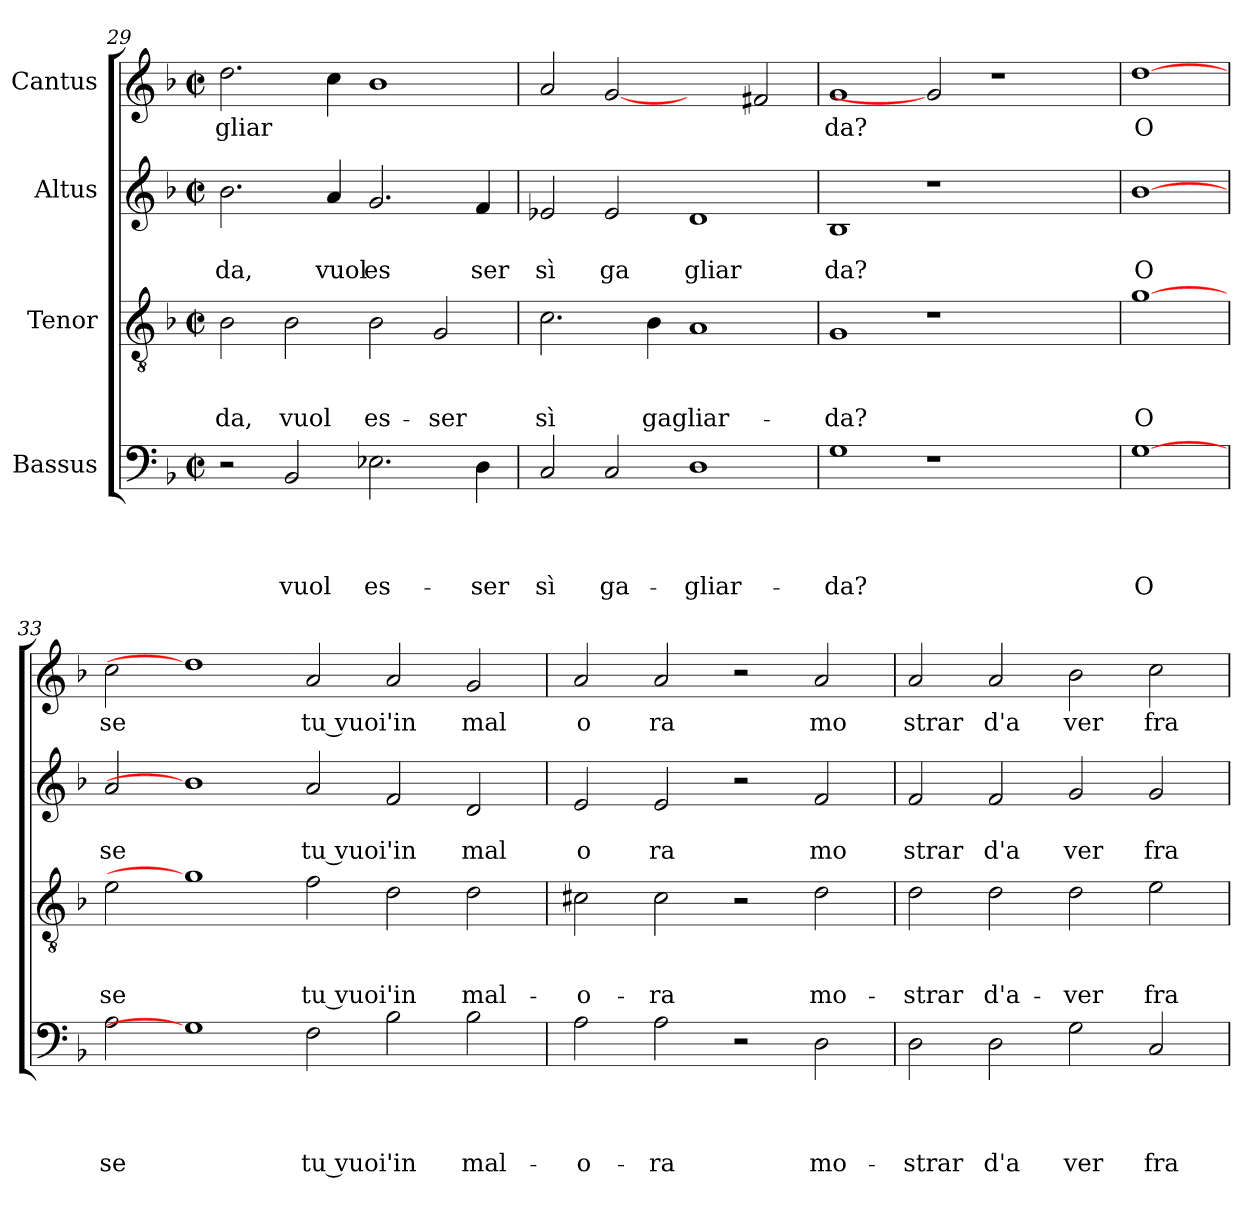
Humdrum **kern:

**kern	**text	**text	**text	**text	**kern	**text	**text	**text	**kern	**text	**text	**kern	**text
*part4	*part4	*part4	*part4	*part4	*part3	*part3	*part3	*part3	*part2	*part2	*part2	*part1	*part1
*staff4	*staff4	*staff4	*staff4	*staff4	*staff3	*staff3	*staff3	*staff3	*staff2	*staff2	*staff2	*staff1	*staff1
*I"Bassus	*	*	*	*	*I"Tenor	*	*	*	*I"Altus	*	*	*I"Cantus	*
*clefF4	*	*	*	*	*clefGv2	*	*	*	*clefG2	*	*	*clefG2	*
*k[b-]	*	*	*	*	*k[b-]	*	*	*	*k[b-]	*	*	*k[b-]	*
*F:	*	*	*	*	*F:	*	*	*	*F:	*	*	*F:	*
*M2/2	*	*	*	*	*M2/2	*	*	*	*M2/2	*	*	*M2/2	*
*met(c|)	*	*	*	*	*met(c|)	*	*	*	*met(c|)	*	*	*met(c|)	*
=29	=29	=29	=29	=29	=29	=29	=29	=29	=29	=29	=29	=29	=29
!	!	!	!	!	!	!	!	!LO:LY:b	!	!	!LO:LY:b	!	!LO:LY:b
2r	.	.	.	.	2B-\	.	.	-da,	2.b-\	.	da,	2.dd\	gliar
!	!	!	!	!LO:LY:b	!	!	!	!LO:LY:b	!	!	!	!	!
2BB-/	.	.	.	vuol	2B-\	.	.	vuol	.	.	.	.	.
!	!	!	!	!	!	!	!	!	!	!	!LO:LY:b	!	!
.	.	.	.	.	.	.	.	.	4a/	.	vuol	4cc\	.
!	!	!	!	!LO:LY:b	!	!	!	!LO:LY:b	!	!	!LO:LY:b	!	!
2.E-\	.	.	.	es-	2B-\	.	.	es-	2.g/	.	es	1b-	.
!	!	!	!	!	!	!	!	!LO:LY:b	!	!	!	!	!
.	.	.	.	.	2G/	.	.	-ser	.	.	.	.	.
!	!	!	!	!LO:LY:b	!	!	!	!	!	!	!LO:LY:b	!	!
4D\	.	.	.	-ser	.	.	.	.	4f/	.	ser	.	.
=30	=30	=30	=30	=30	=30	=30	=30	=30	=30	=30	=30	=30	=30
!	!	!	!	!LO:LY:b	!	!	!	!LO:LY:b	!	!	!LO:LY:b	!	!
2C/	.	.	.	sì	2.c\	.	.	sì	2e-/	.	sì	2a/	.
!	!	!	!	!LO:LY:b	!	!	!	!	!	!	!LO:LY:b	!	!
2C/	.	.	.	ga-	.	.	.	.	2e-/	.	ga	[2g	.
!	!	!	!	!	!	!	!	!LO:LY:b	!	!	!	!	!
.	.	.	.	.	4B-\	.	.	gagliar-	.	.	.	.	.
!	!	!	!	!LO:LY:b	!	!	!	!	!	!	!LO:LY:b	!	!
1D	.	.	.	-gliar-	1A	.	.	.	1d	.	gliar	2ryy	.
.	.	.	.	.	.	.	.	.	.	.	.	2f#/	.
=31	=31	=31	=31	=31	=31	=31	=31	=31	=31	=31	=31	=31	=31
!	!	!	!	!LO:LY:b	!	!	!	!LO:LY:b	!	!	!LO:LY:b	!	!LO:LY:b
1G	.	.	.	-da?	1G	.	.	-da?	1B-	.	da?	1g	da?
1r	.	.	.	.	1r	.	.	.	1r	.	.	2g]	.
.	.	.	.	.	.	.	.	.	.	.	.	1r	.
2ryy	.	.	.	.	2ryy	.	.	.	2ryy	.	.	.	.
=32	=32	=32	=32	=32	=32	=32	=32	=32	=32	=32	=32	=32	=32
!	!	!	!	!LO:LY:b	!	!	!	!LO:LY:b	!	!	!LO:LY:b	!	!LO:LY:b
[1G	.	.	.	O	[1g	.	.	O	[1b-	.	O	[1dd	O
=33	=33	=33	=33	=33	=33	=33	=33	=33	=33	=33	=33	=33	=33
!	!	!	!	!LO:LY:b	!	!	!	!LO:LY:b	!	!	!LO:LY:b	!	!LO:LY:b
2A\	.	.	.	se	2e\	.	.	se	2a/	.	se	2cc\	se
1G]	.	.	.	.	1g]	.	.	.	1b-]	.	.	1dd]	.
!	!	!	!	!LO:LY:b	!	!	!	!LO:LY:b	!	!	!LO:LY:b	!	!LO:LY:b
2F\	.	.	.	tu vuoi'in	2f\	.	.	tu vuoi'in	2a/	.	tu vuoi'in	2a/	tu vuoi'in
2B-\	.	.	.	.	2d\	.	.	.	2f/	.	.	2a/	.
!	!	!	!	!LO:LY:b	!	!	!	!LO:LY:b	!	!	!LO:LY:b	!	!LO:LY:b
2B-\	.	.	.	mal-	2d\	.	.	mal-	2d/	.	mal	2g/	mal
=34	=34	=34	=34	=34	=34	=34	=34	=34	=34	=34	=34	=34	=34
!	!	!	!	!LO:LY:b	!	!	!	!LO:LY:b	!	!	!LO:LY:b	!	!LO:LY:b
2A\	.	.	.	-o-	2c#\	.	.	-o-	2e/	.	o	2a/	o
!	!	!	!	!LO:LY:b	!	!	!	!LO:LY:b	!	!	!LO:LY:b	!	!LO:LY:b
2A\	.	.	.	-ra	2c#\	.	.	-ra	2e/	.	ra	2a/	ra
2r	.	.	.	.	2r	.	.	.	2r	.	.	2r	.
!	!	!	!	!LO:LY:b	!	!	!	!LO:LY:b	!	!	!LO:LY:b	!	!LO:LY:b
2D\	.	.	.	mo-	2d\	.	.	mo-	2f/	.	mo	2a/	mo
!!LO:LB:g=z
=35	=35	=35	=35	=35	=35	=35	=35	=35	=35	=35	=35	=35	=35
!	!	!	!	!LO:LY:b	!	!	!	!LO:LY:b	!	!	!LO:LY:b	!	!LO:LY:b
2D\	.	.	.	-strar	2d\	.	.	-strar	2f/	.	strar	2a/	strar
!	!	!	!	!LO:LY:b	!	!	!	!LO:LY:b	!	!	!LO:LY:b	!	!LO:LY:b
2D\	.	.	.	d'a	2d\	.	.	d'a-	2f/	.	d'a	2a/	d'a
!	!	!	!	!LO:LY:b	!	!	!	!LO:LY:b	!	!	!LO:LY:b	!	!LO:LY:b
2G\	.	.	.	ver	2d\	.	.	-ver	2g/	.	ver	2b-\	ver
!	!	!	!	!LO:LY:b	!	!	!	!LO:LY:b	!	!	!LO:LY:b	!	!LO:LY:b
2C/	.	.	.	fra	2e\	.	.	fra	2g/	.	fra	2cc\	fra
=	=	=	=	=	=	=	=	=	=	=	=	=	=
*-	*-	*-	*-	*-	*-	*-	*-	*-	*-	*-	*-	*-	*-
